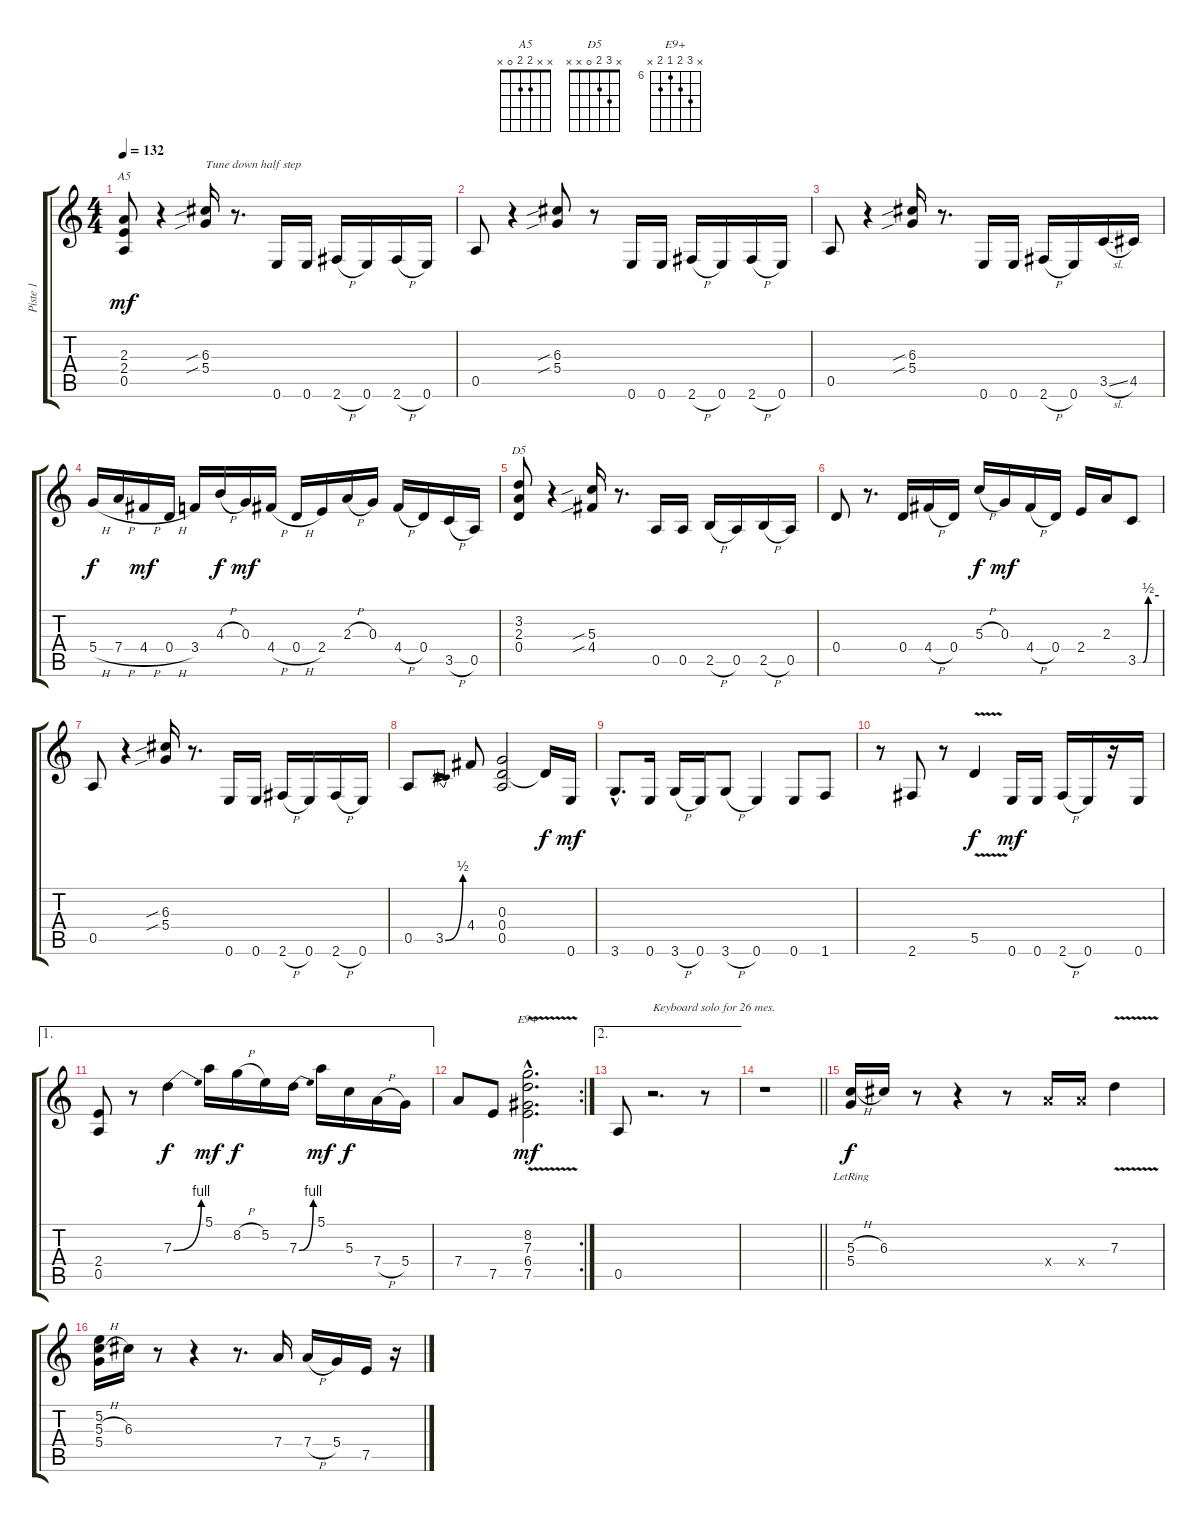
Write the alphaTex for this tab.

\track ("Piste 1" "Piste 1") {instrument overdrivenguitar}
\staff {score tabs}
\tuning (E4 B3 G3 D3 A2 E2) {hide}
\chord ("A5" x x 2 2 0 x)
\chord ("D5" x 3 2 0 x x)
\chord ("E9+" x 8 7 6 7 x) {firstfret 6}
\ts (4 4)
\tempo 132
\clef g2
\ks c
(2.3 2.4 0.5).8{ch "A5" dy mf instrument overdrivenguitar} r.4 (6.3{sib} 5.4{sib}).16{txt "Tune down half step"} r.8{d} 0.6.16 0.6.16 2.6{h}.16 0.6.16 2.6{h}.16 0.6.16 |
0.5.8 r.4 (6.3{sib} 5.4{sib}).8 r.8 0.6.16 0.6.16 2.6{h}.16 0.6.16 2.6{h}.16 0.6.16 |
0.5.8 r.4 (6.3{sib} 5.4{sib}).16 r.8{d} 0.6.16 0.6.16 2.6{h}.16 0.6.16 3.5{sl}.16 4.5.16 |
5.4{h}.16{dy f} 7.4{h}.16 4.4{h}.16{dy mf} 0.4{h}.16 3.4.16 4.3{h}.16{dy f} 0.3.16{dy mf} 4.4{h}.16 0.4{h}.16 2.4.16 2.3{h}.16 0.3.16 4.4{h}.16 0.4.16 3.5{h}.16 0.5.16 |
(3.2 2.3 0.4).8{ch "D5"} r.4 (5.3{sib} 4.4{sib}).16 r.8{d} 0.5.16 0.5.16 2.5{h}.16 0.5.16 2.5{h}.16 0.5.16 |
0.4.8 r.8{d} 0.4.16 4.4{h}.16 0.4.16 5.3{h}.16{dy f} 0.3.16{dy mf} 4.4{h}.16 0.4.16 2.4.16 2.3.16 3.5{be (custom 0 0 15 0 30 2 60 2)}.8 |
0.5.8 r.4 (6.3{sib} 5.4{sib}).16 r.8{d} 0.6.16 0.6.16 2.6{h}.16 0.6.16 2.6{h}.16 0.6.16 |
0.5.8 3.5{be (bend 0 0 60 2)}.8 4.4.8 (0.3 0.4 0.5).2 0.4{t}.16{dy f} 0.6.16{dy mf} |
3.6{hac}.8{d} 0.6.16 3.6{h}.16 0.6.16 3.6{h}.8 0.6.4 0.6.8 1.6.8 |
r.8 2.6.8 r.8 5.5{v}.4{dy f} 0.6.16{dy mf} 0.6.16 2.6{h}.16 0.6.16 r.16 0.6.16 |
\ae 1
(2.4 0.5).8 r.8 7.3{be (bend 0 0 60 4)}.4{dy f} 5.1.16{dy mf} 8.2{h}.16{dy f} 5.2.16 7.3{be (bend 0 0 60 4)}.16 5.1.16{dy mf} 5.3.16{dy f} 7.4{h}.16 5.4.16 |
\rc 2
7.4.8 7.5.8 (8.2{hac} 7.3{hac} 6.4{hac} 7.5{v hac}).2{d ch "E9+" dy mf} |
\ae 2
0.5.8 r.2{d txt "Keyboard solo for 26 mes."} r.8 |
\barLineRight lightlight
r.1 |
(5.3{h} 5.4{lr}).16{dy f} 6.3.16 r.8 r.4 r.8 7.4{x}.16 7.4{x}.16 7.3{v}.4 |
(5.2 5.3{h} 5.4).16 6.3.16 r.8 r.4 r.8{d} 7.4.16 7.4{h}.16 5.4.16 7.5.16 r.16
